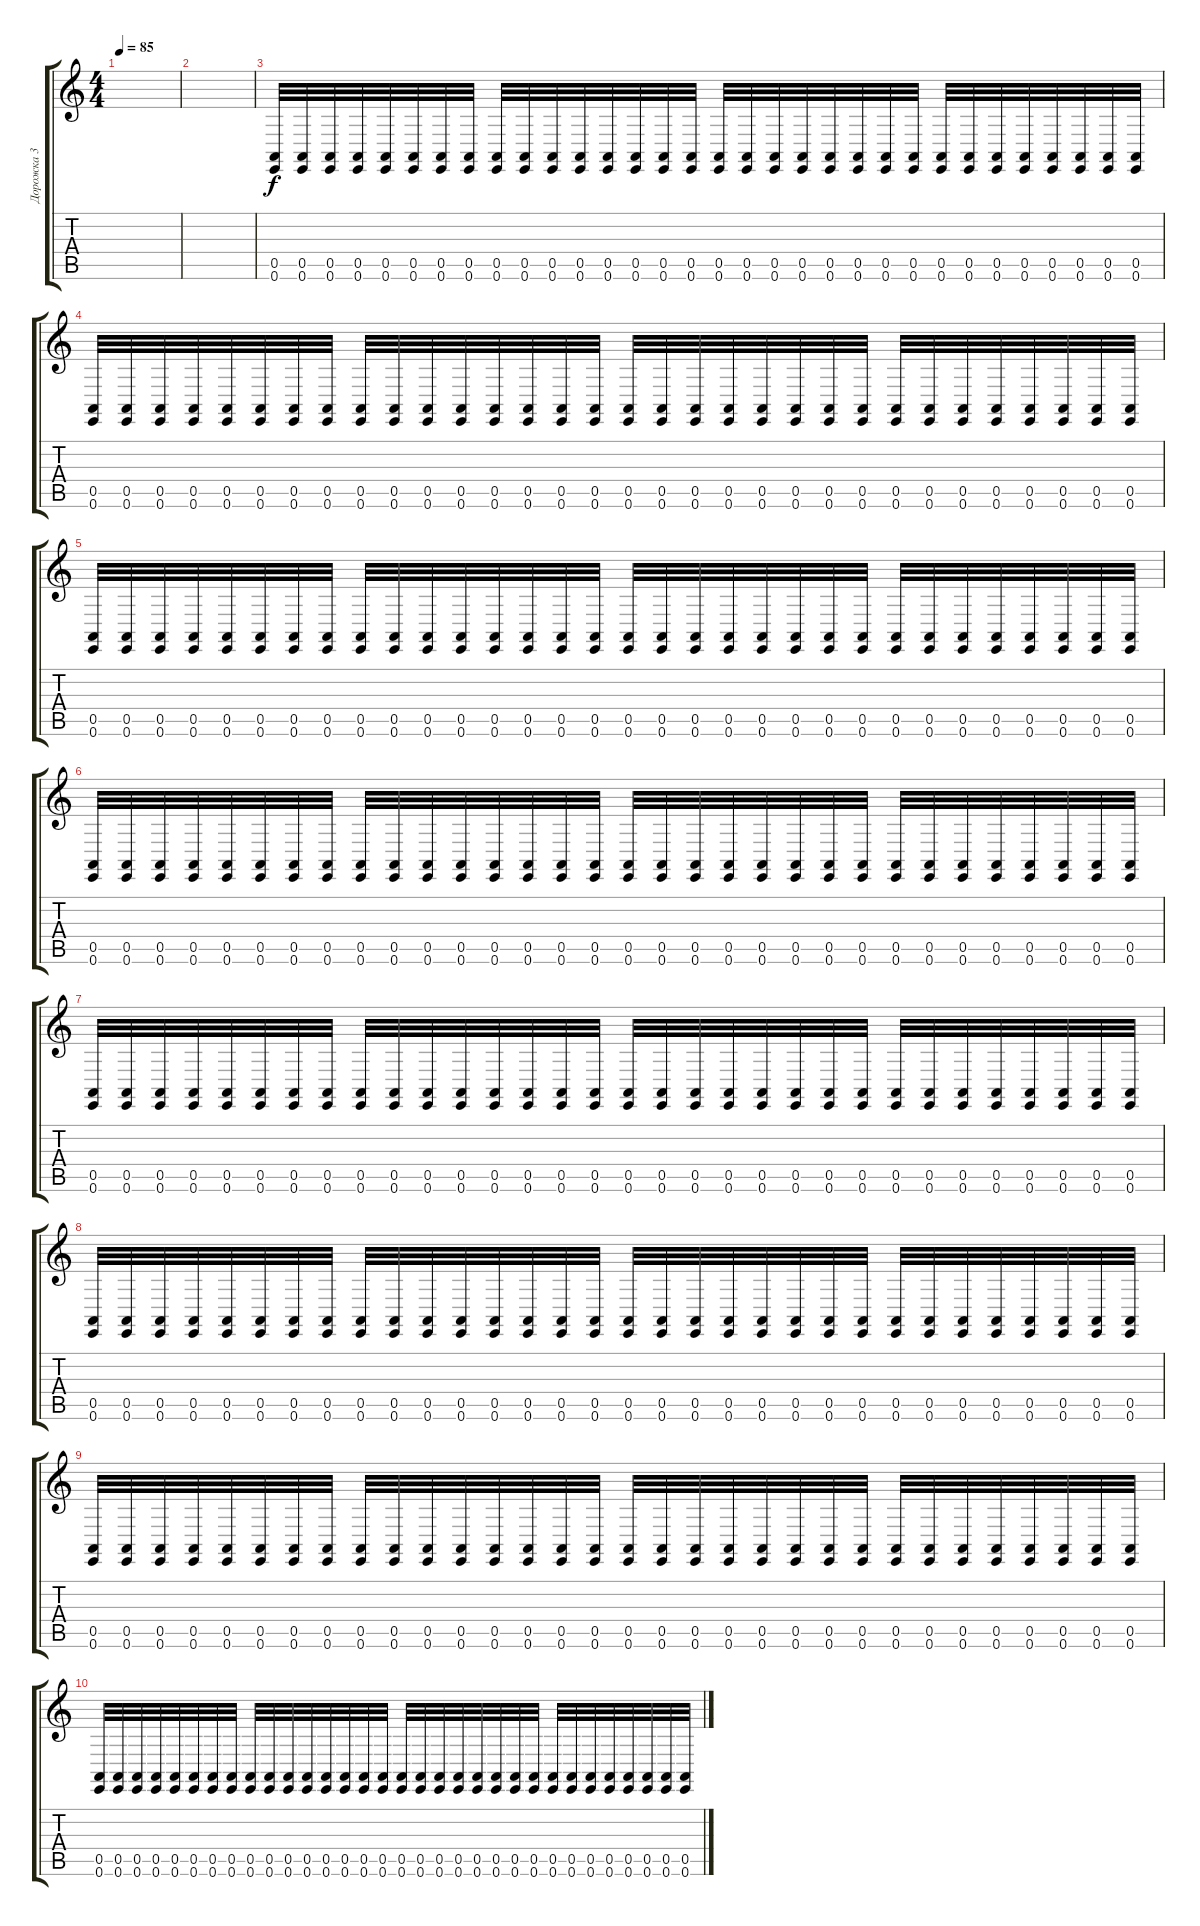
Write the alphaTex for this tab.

\track ("Дорожка 3" "Дорожка 3") {instrument churchorgan}
\staff {score tabs}
\tuning (E4 B3 G3 D3 A2 E2) {hide}
\ts (4 4)
\tempo 85
\clef g2
\ks c
|
|
(0.5 0.6).32 (0.5 0.6).32 (0.5 0.6).32 (0.5 0.6).32 (0.5 0.6).32 (0.5 0.6).32 (0.5 0.6).32 (0.5 0.6).32 (0.5 0.6).32 (0.5 0.6).32 (0.5 0.6).32 (0.5 0.6).32 (0.5 0.6).32 (0.5 0.6).32 (0.5 0.6).32 (0.5 0.6).32 (0.5 0.6).32 (0.5 0.6).32 (0.5 0.6).32 (0.5 0.6).32 (0.5 0.6).32 (0.5 0.6).32 (0.5 0.6).32 (0.5 0.6).32 (0.5 0.6).32 (0.5 0.6).32 (0.5 0.6).32 (0.5 0.6).32 (0.5 0.6).32 (0.5 0.6).32 (0.5 0.6).32 (0.5 0.6).32 |
(0.5 0.6).32 (0.5 0.6).32 (0.5 0.6).32 (0.5 0.6).32 (0.5 0.6).32 (0.5 0.6).32 (0.5 0.6).32 (0.5 0.6).32 (0.5 0.6).32 (0.5 0.6).32 (0.5 0.6).32 (0.5 0.6).32 (0.5 0.6).32 (0.5 0.6).32 (0.5 0.6).32 (0.5 0.6).32 (0.5 0.6).32 (0.5 0.6).32 (0.5 0.6).32 (0.5 0.6).32 (0.5 0.6).32 (0.5 0.6).32 (0.5 0.6).32 (0.5 0.6).32 (0.5 0.6).32 (0.5 0.6).32 (0.5 0.6).32 (0.5 0.6).32 (0.5 0.6).32 (0.5 0.6).32 (0.5 0.6).32 (0.5 0.6).32 |
(0.5 0.6).32 (0.5 0.6).32 (0.5 0.6).32 (0.5 0.6).32 (0.5 0.6).32 (0.5 0.6).32 (0.5 0.6).32 (0.5 0.6).32 (0.5 0.6).32 (0.5 0.6).32 (0.5 0.6).32 (0.5 0.6).32 (0.5 0.6).32 (0.5 0.6).32 (0.5 0.6).32 (0.5 0.6).32 (0.5 0.6).32 (0.5 0.6).32 (0.5 0.6).32 (0.5 0.6).32 (0.5 0.6).32 (0.5 0.6).32 (0.5 0.6).32 (0.5 0.6).32 (0.5 0.6).32 (0.5 0.6).32 (0.5 0.6).32 (0.5 0.6).32 (0.5 0.6).32 (0.5 0.6).32 (0.5 0.6).32 (0.5 0.6).32 |
(0.5 0.6).32 (0.5 0.6).32 (0.5 0.6).32 (0.5 0.6).32 (0.5 0.6).32 (0.5 0.6).32 (0.5 0.6).32 (0.5 0.6).32 (0.5 0.6).32 (0.5 0.6).32 (0.5 0.6).32 (0.5 0.6).32 (0.5 0.6).32 (0.5 0.6).32 (0.5 0.6).32 (0.5 0.6).32 (0.5 0.6).32 (0.5 0.6).32 (0.5 0.6).32 (0.5 0.6).32 (0.5 0.6).32 (0.5 0.6).32 (0.5 0.6).32 (0.5 0.6).32 (0.5 0.6).32 (0.5 0.6).32 (0.5 0.6).32 (0.5 0.6).32 (0.5 0.6).32 (0.5 0.6).32 (0.5 0.6).32 (0.5 0.6).32 |
(0.5 0.6).32 (0.5 0.6).32 (0.5 0.6).32 (0.5 0.6).32 (0.5 0.6).32 (0.5 0.6).32 (0.5 0.6).32 (0.5 0.6).32 (0.5 0.6).32 (0.5 0.6).32 (0.5 0.6).32 (0.5 0.6).32 (0.5 0.6).32 (0.5 0.6).32 (0.5 0.6).32 (0.5 0.6).32 (0.5 0.6).32 (0.5 0.6).32 (0.5 0.6).32 (0.5 0.6).32 (0.5 0.6).32 (0.5 0.6).32 (0.5 0.6).32 (0.5 0.6).32 (0.5 0.6).32 (0.5 0.6).32 (0.5 0.6).32 (0.5 0.6).32 (0.5 0.6).32 (0.5 0.6).32 (0.5 0.6).32 (0.5 0.6).32 |
(0.5 0.6).32 (0.5 0.6).32 (0.5 0.6).32 (0.5 0.6).32 (0.5 0.6).32 (0.5 0.6).32 (0.5 0.6).32 (0.5 0.6).32 (0.5 0.6).32 (0.5 0.6).32 (0.5 0.6).32 (0.5 0.6).32 (0.5 0.6).32 (0.5 0.6).32 (0.5 0.6).32 (0.5 0.6).32 (0.5 0.6).32 (0.5 0.6).32 (0.5 0.6).32 (0.5 0.6).32 (0.5 0.6).32 (0.5 0.6).32 (0.5 0.6).32 (0.5 0.6).32 (0.5 0.6).32 (0.5 0.6).32 (0.5 0.6).32 (0.5 0.6).32 (0.5 0.6).32 (0.5 0.6).32 (0.5 0.6).32 (0.5 0.6).32 |
(0.5 0.6).32 (0.5 0.6).32 (0.5 0.6).32 (0.5 0.6).32 (0.5 0.6).32 (0.5 0.6).32 (0.5 0.6).32 (0.5 0.6).32 (0.5 0.6).32 (0.5 0.6).32 (0.5 0.6).32 (0.5 0.6).32 (0.5 0.6).32 (0.5 0.6).32 (0.5 0.6).32 (0.5 0.6).32 (0.5 0.6).32 (0.5 0.6).32 (0.5 0.6).32 (0.5 0.6).32 (0.5 0.6).32 (0.5 0.6).32 (0.5 0.6).32 (0.5 0.6).32 (0.5 0.6).32 (0.5 0.6).32 (0.5 0.6).32 (0.5 0.6).32 (0.5 0.6).32 (0.5 0.6).32 (0.5 0.6).32 (0.5 0.6).32 |
(0.5 0.6).32 (0.5 0.6).32 (0.5 0.6).32 (0.5 0.6).32 (0.5 0.6).32 (0.5 0.6).32 (0.5 0.6).32 (0.5 0.6).32 (0.5 0.6).32 (0.5 0.6).32 (0.5 0.6).32 (0.5 0.6).32 (0.5 0.6).32 (0.5 0.6).32 (0.5 0.6).32 (0.5 0.6).32 (0.5 0.6).32 (0.5 0.6).32 (0.5 0.6).32 (0.5 0.6).32 (0.5 0.6).32 (0.5 0.6).32 (0.5 0.6).32 (0.5 0.6).32 (0.5 0.6).32 (0.5 0.6).32 (0.5 0.6).32 (0.5 0.6).32 (0.5 0.6).32 (0.5 0.6).32 (0.5 0.6).32 (0.5 0.6).32
